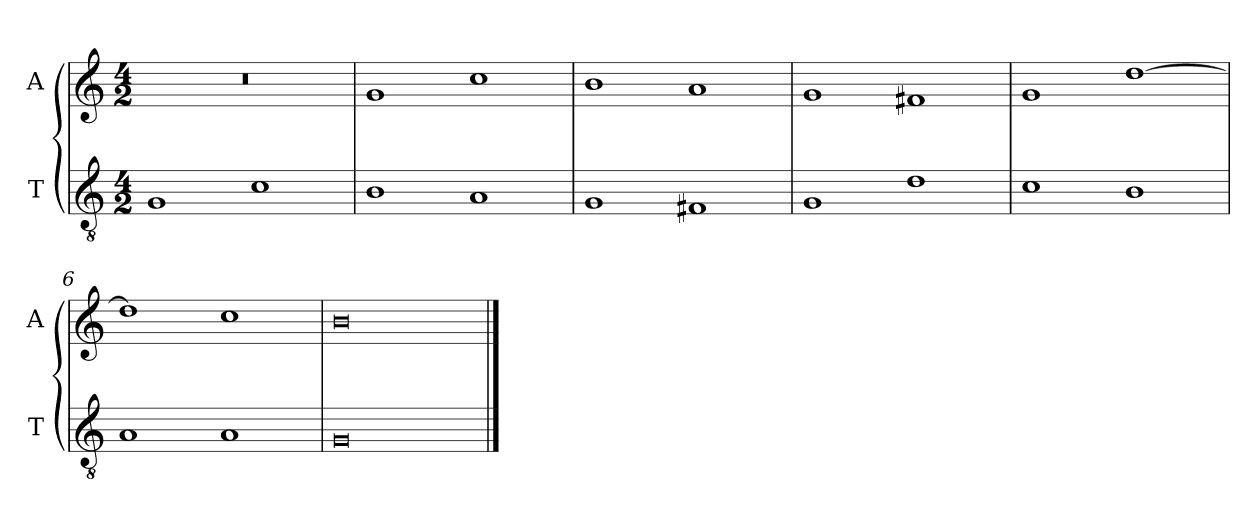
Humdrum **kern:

**kern	**kern
*part2	*part1
*staff2	*staff1
*I"T	*I"A
*I'T	*I'A
!!LO:PB:g=z
*clefGv2	*clefG2
*ITrd7c12	*
*k[]	*k[]
*C:	*C:
*M4/2	*M4/2
=1	=1
!	!LO:N:vis=1
1GGi	0r
1Ci	.
=2	=2
1BBi	1gi
1AAi	1cci
=3	=3
1GGi	1bi
1FF#Xi	1ai
!!LO:LB:g=z
=4	=4
1GGi	1gi
1Di	1f#Xi
=5	=5
1Ci	1gi
1BBi	[>1ddi
=6	=6
1AAi	1ddi]
1AAi	1cci
=7	=7
0GGi	0bi
==	==
*-	*-
